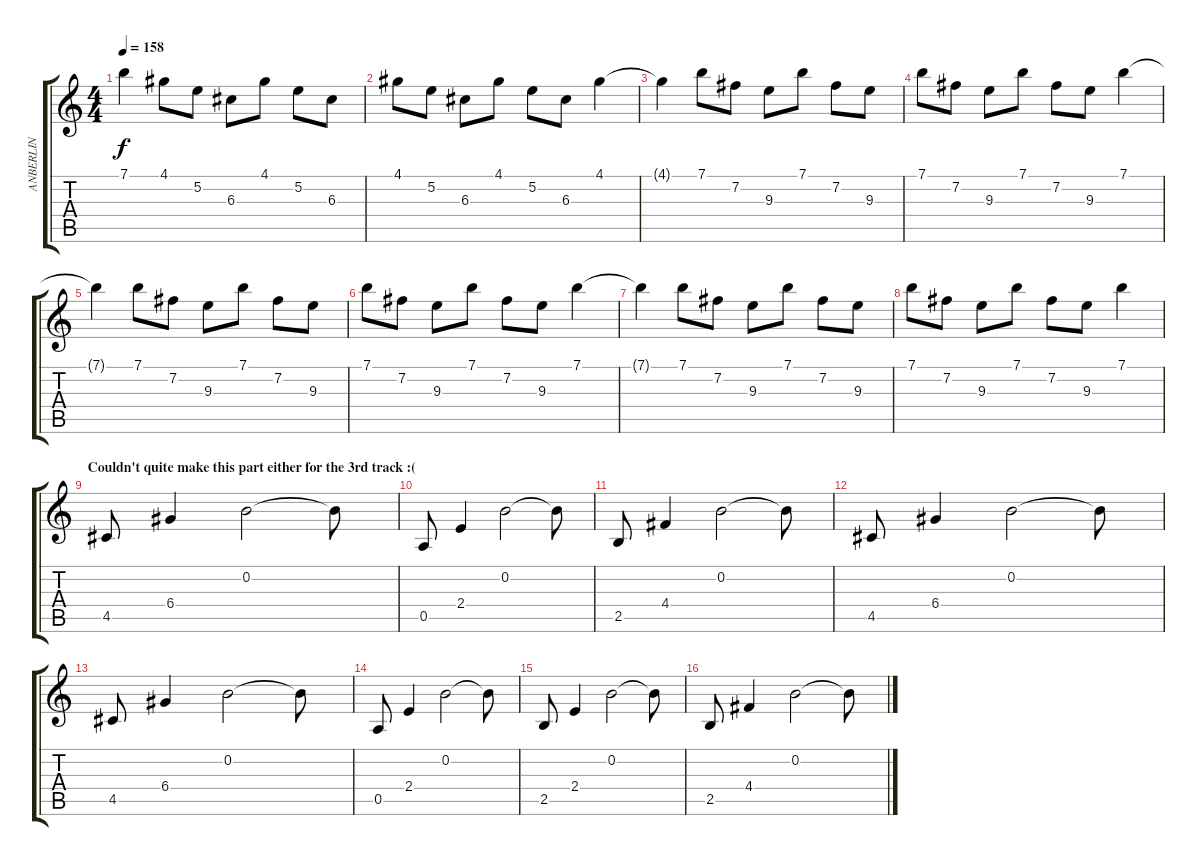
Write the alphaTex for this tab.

\track ("ANBERLIN" "ANBERLIN") {instrument acousticguitarsteel}
\staff {score tabs}
\tuning (E4 B3 G3 D3 A2 E2) {hide}
\ts (4 4)
\tempo 158
\clef g2
\ks c
7.1{t}.4{dy f} 4.1.8 5.2.8 6.3.8 4.1.8 5.2.8 6.3.8 |
4.1.8 5.2.8 6.3.8 4.1.8 5.2.8 6.3.8 4.1.4 |
4.1{t}.4 7.1.8 7.2.8 9.3.8 7.1.8 7.2.8 9.3.8 |
7.1.8 7.2.8 9.3.8 7.1.8 7.2.8 9.3.8 7.1.4 |
7.1{t}.4 7.1.8 7.2.8 9.3.8 7.1.8 7.2.8 9.3.8 |
7.1.8 7.2.8 9.3.8 7.1.8 7.2.8 9.3.8 7.1.4 |
7.1{t}.4 7.1.8 7.2.8 9.3.8 7.1.8 7.2.8 9.3.8 |
7.1.8 7.2.8 9.3.8 7.1.8 7.2.8 9.3.8 7.1.4 |
\section ("" "Couldn't quite make this part either for the 3rd track :(")
4.5.8 6.4.4 0.2.2 0.2{t}.8 |
0.5.8 2.4.4 0.2.2 0.2{t}.8 |
2.5.8 4.4.4 0.2.2 0.2{t}.8 |
4.5.8 6.4.4 0.2.2 0.2{t}.8 |
4.5.8 6.4.4 0.2.2 0.2{t}.8 |
0.5.8 2.4.4 0.2.2 0.2{t}.8 |
2.5.8 2.4.4 0.2.2 0.2{t}.8 |
2.5.8 4.4.4 0.2.2 0.2{t}.8
